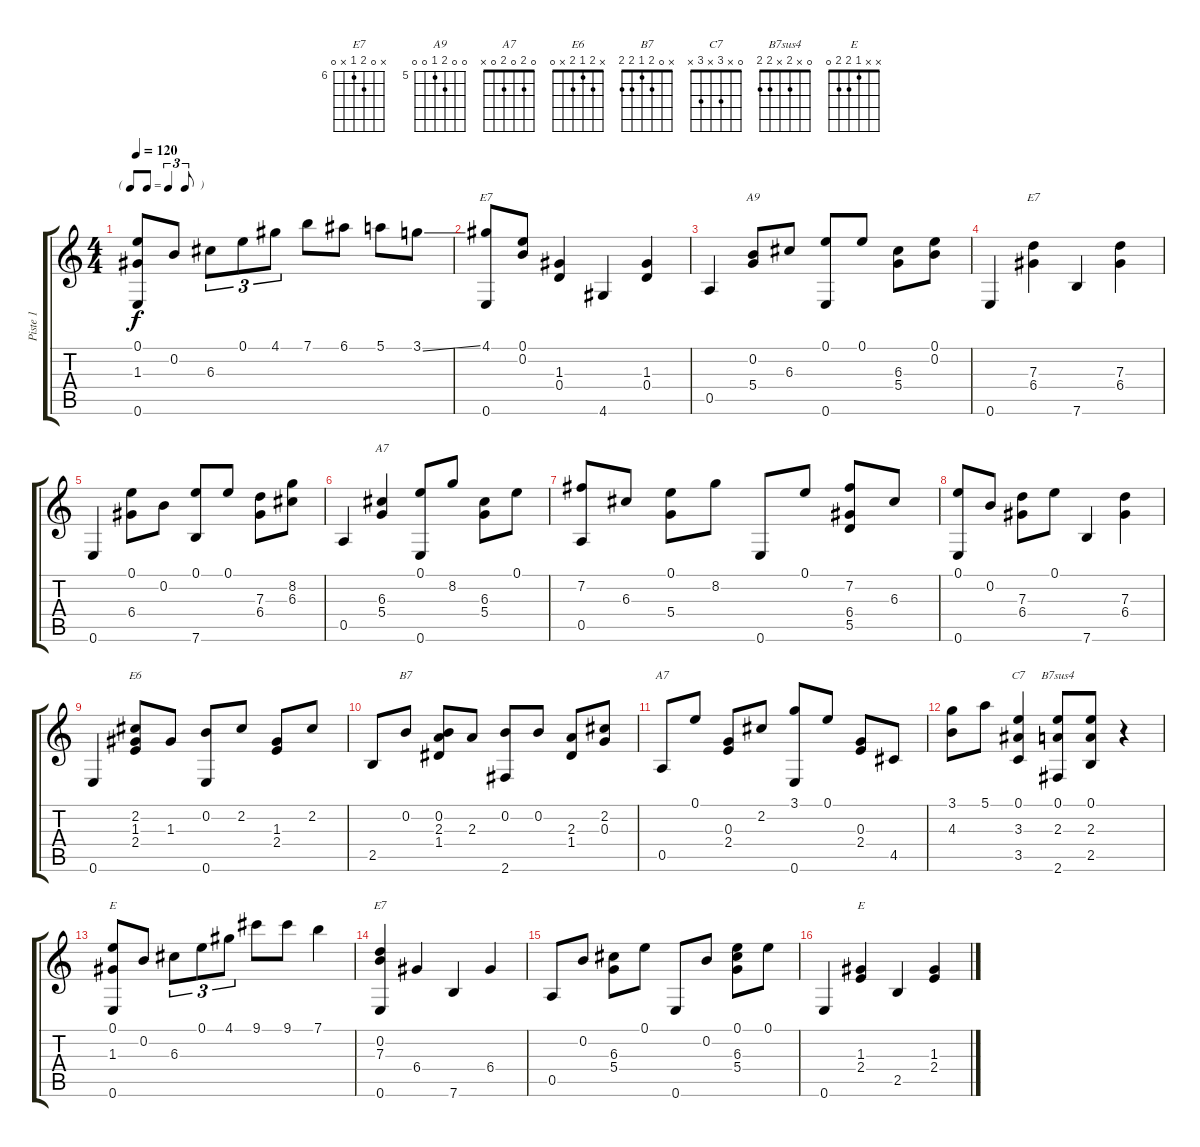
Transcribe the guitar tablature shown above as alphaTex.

\track ("Piste 1" "Piste 1") {instrument acousticguitarnylon}
\staff {score tabs}
\tuning (E4 B3 G3 D3 A2 E2) {hide}
\chord ("E7" 4 0 1 0 x 0)
\chord ("A9" 0 0 6 5 0 0) {firstfret 5}
\chord ("E7" 0 0 7 6 x 0) {firstfret 6}
\chord ("A7" 0 8 6 5 0 0) {firstfret 5}
\chord ("E6" x 2 1 2 x 0)
\chord ("B7" x 0 2 1 2 2)
\chord ("A7" 0 2 0 2 0 x)
\chord ("C7" 0 x 3 x 3 x)
\chord ("B7sus4" 0 x 2 x 2 2)
\chord ("E" 0 0 1 x x 0)
\chord ("E7" x 0 7 6 x 0) {firstfret 6}
\chord ("E" x x 1 2 2 0)
\ts (4 4)
\tf triplet8th
\tempo 120
\clef g2
\ks c
(0.1 1.3 0.6).8{dy f instrument acousticguitarnylon} 0.2.8 6.3.8{tu (3 2)} 0.1.8{tu (3 2)} 4.1.8{tu (3 2)} 7.1.8 6.1.8 5.1.8 3.1{ss}.8 |
(4.1 0.6).8{ch "E7"} (0.1 0.2).8 (1.3 0.4).4 4.6.4 (1.3 0.4).4 |
0.5.4 (0.2 5.4).8{ch "A9"} 6.3.8 (0.1 0.6).8 0.1.8 (6.3 5.4).8 (0.1 0.2).8 |
0.6.4 (7.3 6.4).4{ch "E7"} 7.6.4 (7.3 6.4).4 |
0.6.4 (0.1 6.4).8 0.2.8 (0.1 7.6).8 0.1.8 (7.3 6.4).8 (8.2 6.3).8 |
0.5.4 (6.3 5.4).4{ch "A7"} (0.1 0.6).8 8.2.8 (6.3 5.4).8 0.1.8 |
(7.2 0.5).8 6.3.8 (0.1 5.4).8 8.2.8 0.6.8 0.1.8 (7.2 6.4 5.5).8 6.3.8 |
(0.1 0.6).8 0.2.8 (7.3 6.4).8 0.1.8 7.6.4 (7.3 6.4).4 |
0.6.4 (2.2 1.3 2.4).8{ch "E6"} 1.3.8 (0.2 0.6).8 2.2.8 (1.3 2.4).8 2.2.8 |
2.5.8 0.2.8{ch "B7"} (0.2 2.3 1.4).8 2.3.8 (0.2 2.6).8 0.2.8 (2.3 1.4).8 (2.2 0.3).8 |
0.5.8{ch "A7"} 0.1.8 (0.3 2.4).8 2.2.8 (3.1 0.6).8 0.1.8 (0.3 2.4).8 4.5.8 |
(3.1 4.3).8 5.1.8 (0.1 3.3 3.5).4{ch "C7"} (0.1 2.3 2.6).8{ch "B7sus4"} (0.1 2.3 2.5).8 r.4 |
(0.1 1.3 0.6).8{ch "E"} 0.2.8 6.3.8{tu (3 2)} 0.1.8{tu (3 2)} 4.1.8{tu (3 2)} 9.1.8 9.1.8 7.1.4 |
(0.2 7.3 0.6).4{ch "E7"} 6.4.4 7.6.4 6.4.4 |
0.5.8 0.2.8 (6.3 5.4).8 0.1.8 0.6.8 0.2.8 (0.1 6.3 5.4).8 0.1.8 |
0.6.4 (1.3 2.4).4{ch "E"} 2.5.4 (1.3 2.4).4
